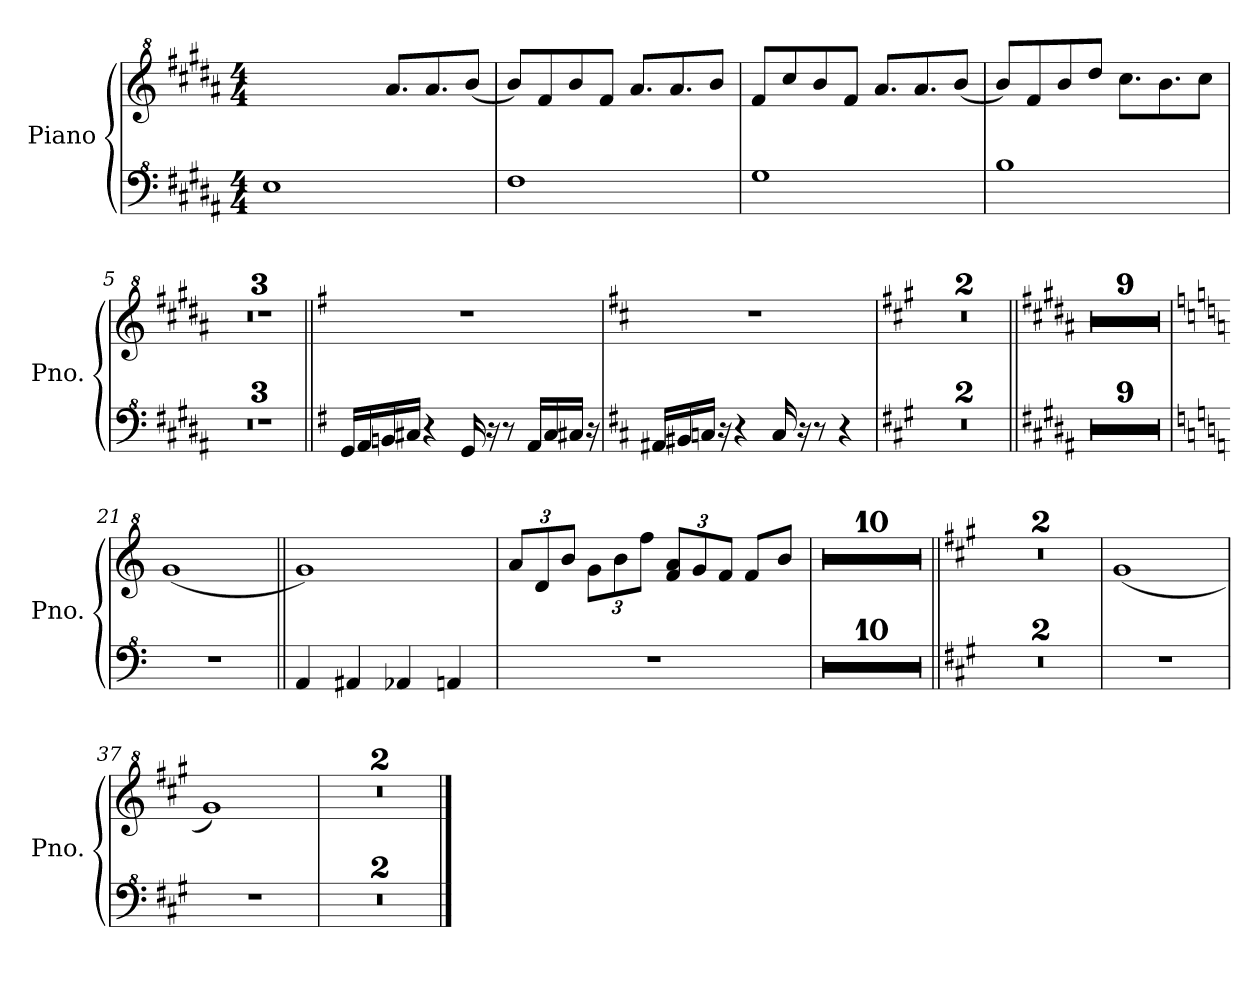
**kern	**kern
*part1	*part1
*staff2	*staff1
*I"Piano	*
*I'Pno.	*
*clefF^4	*clefG^2
*k[f#c#g#d#a#]	*k[f#c#g#d#a#]
*M4/4	*M4/4
*MM85	*MM85
=1	=1
1e	8ff#/Lyy
.	8ccc#/
.	8bb/
.	8ff#/J
.	8.aa#/L
.	8.aa#/
.	(<8bb/J
=2	=2
1f#	8bb/L)
.	8ff#/
.	8bb/
.	8ff#/J
.	8.aa#/L
.	8.aa#/
.	8bb/J
=3	=3
1g#	8ff#/L
.	8ccc#/
.	8bb/
.	8ff#/J
.	8.aa#/L
.	8.aa#/
.	(<8bb/J
=4	=4
1b	8bb/L)
.	8ff#/
.	8bb/
.	8ddd#/J
.	8.ccc#\L
.	8.bb\
.	8ccc#\J
=5	=5
1r	1r
=6	=6
1r	1r
=7	=7
1r	1r
!!LO:LB:g=z
=8||	=8||
*k[f#]	*k[f#]
16G/LL	1r
16A/	.
16Bn/	.
16c#X/JJ	.
4r	.
16G/	.
16r	.
8r	.
16A/LL	.
16c#/	.
16c#X/JJ	.
16r	.
=9	=9
*k[f#c#]	*k[f#c#]
16A#X/LL	1r
16B#X/	.
16cn/JJ	.
16r	.
4r	.
16c/	.
16r	.
8r	.
4r	.
=10	=10
*k[f#c#g#]	*k[f#c#g#]
1r	1r
=11	=11
*k[f#c#g#d#]	*k[f#c#g#d#]
1r	1r
!!LO:LB:g=z
=12||	=12||
*k[f#c#g#d#a#]	*k[f#c#g#d#a#]
1r	1r
=13	=13
*k[f#c#g#d#a#e#b#]	*k[f#c#g#d#a#e#b#]
1r	1r
=14	=14
*	*k[b-e-a-d-g-c-f-]
1r	1r
=15	=15
*k[b-e-a-d-g-c-]	*k[b-e-a-d-g-c-]
1r	1r
=16	=16
*	*k[b-e-a-d-g-]
1r	1r
=17	=17
*k[b-e-a-d-]	*k[b-e-a-d-]
1r	1r
=18	=18
*k[b-e-a-]	*k[b-e-a-]
1r	1r
=19	=19
*k[b-e-]	*k[b-e-]
1r	1r
=20	=20
*k[b-]	*k[b-]
1r	1r
=21	=21
*k[]	*k[]
1r	(<1gg
!!LO:LB:g=z
=22||	=22||
*k[]	*k[]
4A/	1gg)
4A#X/	.
4A-X/	.
4An/	.
=23	=23
*	*Xbrackettup
1r	12aa/L
.	12dd/
.	12bb/J
.	12gg\L
.	12bb\
.	12fff\J
.	12ff/ 12aa/L
.	12gg/
.	12ff/J
.	8ff/L
.	8bb/J
=24	=24
1r	1r
=25	=25
1r	1r
=26	=26
1r	1r
=27	=27
1r	1r
=28	=28
1r	1r
=29	=29
1r	1r
=30	=30
1r	1r
=31	=31
1r	1r
=32	=32
1r	1r
=33	=33
1r	1r
!!LO:LB:g=z
=34||	=34||
*k[f#c#g#]	*k[f#c#g#]
1r	1r
=35	=35
1r	1r
=36	=36
1r	(<1gg#
=37	=37
1r	1gg#)
=38	=38
1r	1r
=39	=39
1r	1r
==	==
*-	*-
